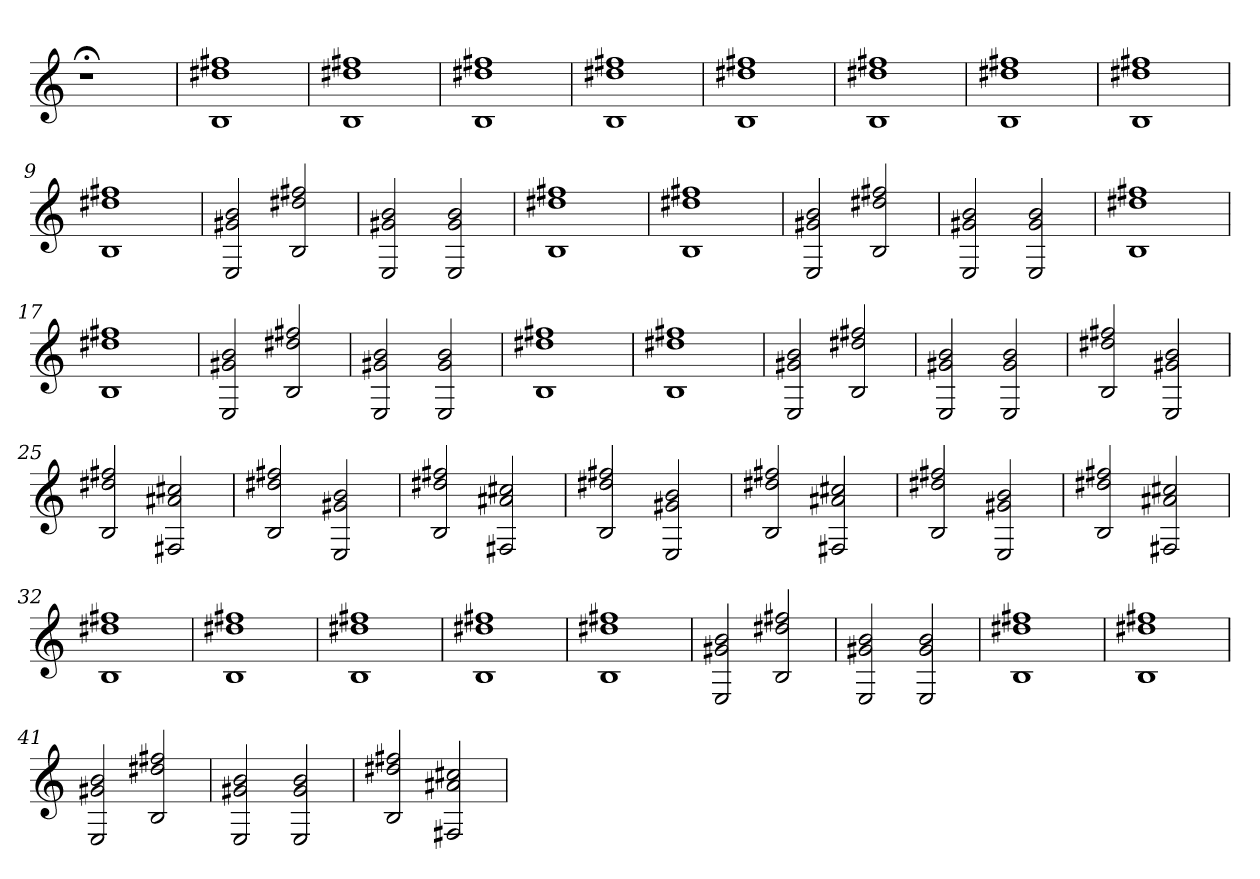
**kern
*part1
*staff1
=
1r;<
=1
1B 1dd#X 1ff#X
=2
1B 1dd#X 1ff#X
=3
1B 1dd#X 1ff#X
=4
1B 1dd#X 1ff#X
=5
1B 1dd#X 1ff#X
=6
1B 1dd#X 1ff#X
=7
1B 1dd#X 1ff#X
=8
1B 1dd#X 1ff#X
=9
1B 1dd#X 1ff#X
=10
2E 2g#X 2b
2B 2dd#X 2ff#X
=11
2E 2g#X 2b
2E 2g# 2b
=12
1B 1dd#X 1ff#X
=13
1B 1dd#X 1ff#X
=14
2E 2g#X 2b
2B 2dd#X 2ff#X
=15
2E 2g#X 2b
2E 2g# 2b
=16
1B 1dd#X 1ff#X
=17
1B 1dd#X 1ff#X
=18
2E 2g#X 2b
2B 2dd#X 2ff#X
=19
2E 2g#X 2b
2E 2g# 2b
=20
1B 1dd#X 1ff#X
=21
1B 1dd#X 1ff#X
=22
2E 2g#X 2b
2B 2dd#X 2ff#X
=23
2E 2g#X 2b
2E 2g# 2b
=24
2B 2dd#X 2ff#X
2E 2g#X 2b
=25
2B 2dd#X 2ff#X
2F#X 2a#X 2cc#X
=26
2B 2dd#X 2ff#X
2E 2g#X 2b
=27
2B 2dd#X 2ff#X
2F#X 2a#X 2cc#X
=28
2B 2dd#X 2ff#X
2E 2g#X 2b
=29
2B 2dd#X 2ff#X
2F#X 2a#X 2cc#X
=30
2B 2dd#X 2ff#X
2E 2g#X 2b
=31
2B 2dd#X 2ff#X
2F#X 2a#X 2cc#X
=32
1B 1dd#X 1ff#X
=33
1B 1dd#X 1ff#X
=34
1B 1dd#X 1ff#X
=35
1B 1dd#X 1ff#X
=36
1B 1dd#X 1ff#X
=37
2E 2g#X 2b
2B 2dd#X 2ff#X
=38
2E 2g#X 2b
2E 2g# 2b
=39
1B 1dd#X 1ff#X
=40
1B 1dd#X 1ff#X
=41
2E 2g#X 2b
2B 2dd#X 2ff#X
=42
2E 2g#X 2b
2E 2g# 2b
=43
2B 2dd#X 2ff#X
2F#X 2a#X 2cc#X
=
*-
